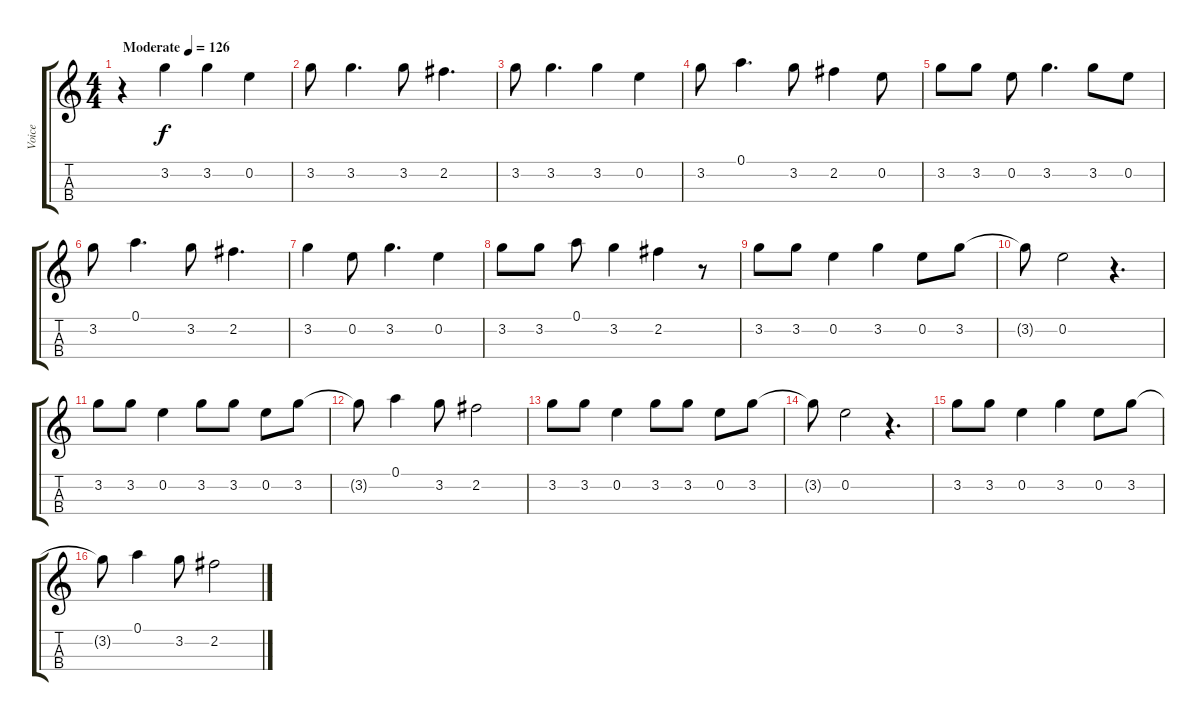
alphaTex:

\track ("Voice" "Voice") {instrument acousticguitarsteel}
\staff {score tabs}
\tuning (A4 E4 C4 G3) {hide}
\ts (4 4)
\tempo (126 "Moderate")
\clef g2
\ks c
r.4{dy f instrument acousticguitarsteel} 3.2.4 3.2.4 0.2.4 |
3.2.8 3.2.4{d} 3.2.8 2.2.4{d} |
3.2.8 3.2.4{d} 3.2.4 0.2.4 |
3.2.8 0.1.4{d} 3.2.8 2.2.4 0.2.8 |
3.2.8 3.2.8 0.2.8 3.2.4{d} 3.2.8 0.2.8 |
3.2.8 0.1.4{d} 3.2.8 2.2.4{d} |
3.2.4 0.2.8 3.2.4{d} 0.2.4 |
3.2.8 3.2.8 0.1.8 3.2.4 2.2.4 r.8 |
3.2.8 3.2.8 0.2.4 3.2.4 0.2.8 3.2.8 |
3.2{t}.8 0.2.2 r.4{d} |
3.2.8 3.2.8 0.2.4 3.2.8 3.2.8 0.2.8 3.2.8 |
3.2{t}.8 0.1.4 3.2.8 2.2.2 |
3.2.8 3.2.8 0.2.4 3.2.8 3.2.8 0.2.8 3.2.8 |
3.2{t}.8 0.2.2 r.4{d} |
3.2.8 3.2.8 0.2.4 3.2.4 0.2.8 3.2.8 |
3.2{t}.8 0.1.4 3.2.8 2.2.2
